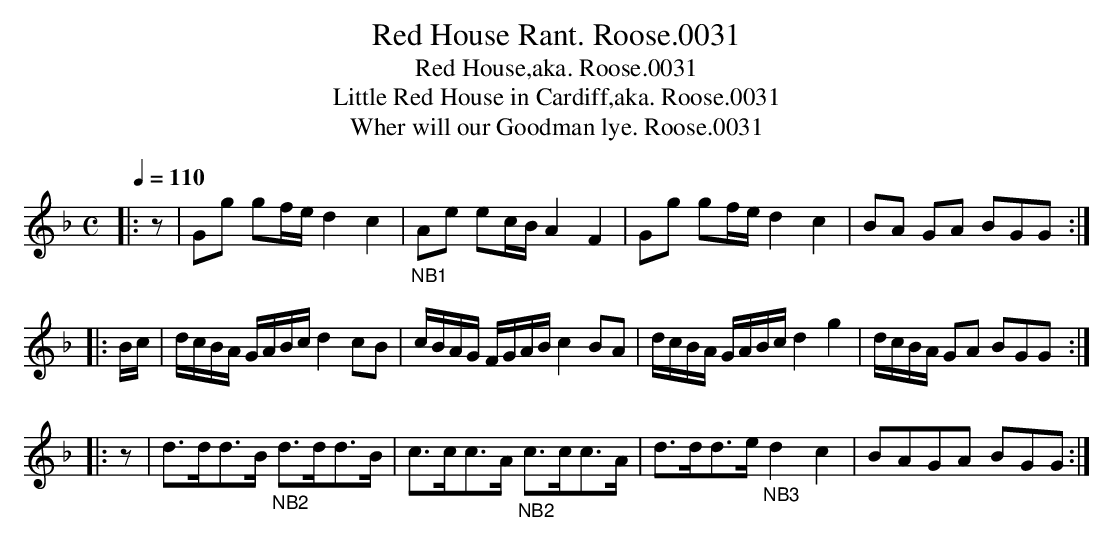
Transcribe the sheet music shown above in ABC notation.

X:1
T:Red House Rant. Roose.0031
T:Red House,aka. Roose.0031
T:Little Red House in Cardiff,aka. Roose.0031
T:Wher will our Goodman lye. Roose.0031
M:C
Q:1/4=110
L:1/8
K:Gdor
|: z | Gg gf/e/ d2 c2 | "_NB1"Ae ec/B/ A2 F2 | Gg gf/e/ d2 c2 | BA GA BGG :|
|: B/c/ | d/c/B/A/ G/A/B/c/ d2 cB | c/B/A/G/ F/G/A/B/ c2 BA | \\
d/c/B/A/ G/A/B/c/ d2 g2 | d/c/B/A/ GA BGG :|
|: z | d>dd>B "_NB2"d>dd>B | c>cc>A "_NB2"c>cc>A | d>dd>e "_NB3"d2 c2 | BAGA BGG :|
